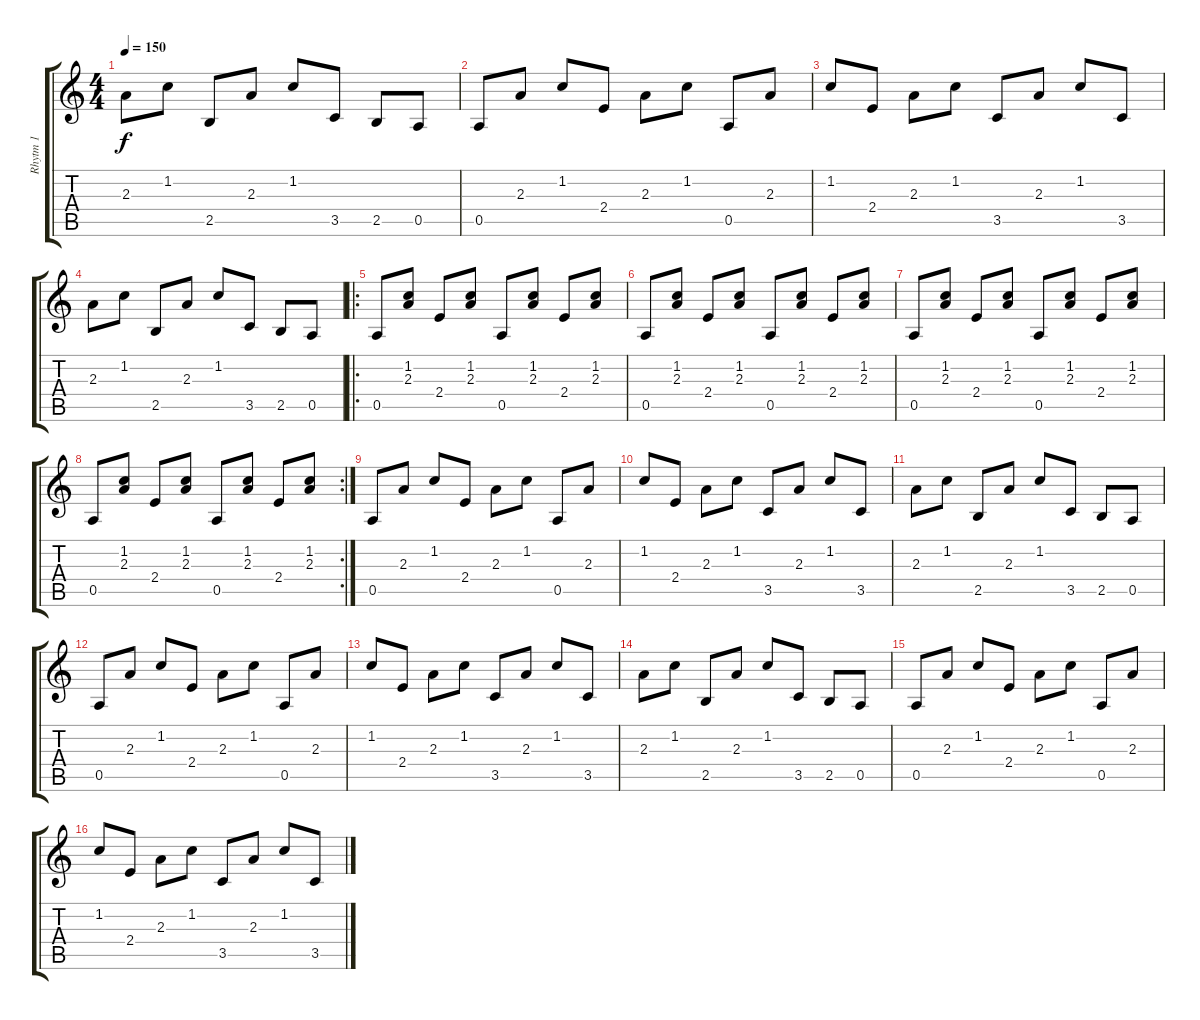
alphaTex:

\track ("Rhytm 1" "Rhytm 1") {instrument acousticguitarnylon}
\staff {score tabs}
\tuning (E4 B3 G3 D3 A2 E2) {hide}
\ts (4 4)
\tempo 150
\clef g2
\ks c
2.3.8{dy f} 1.2.8 2.5.8 2.3.8 1.2.8 3.5.8 2.5.8 0.5.8 |
0.5.8 2.3.8 1.2.8 2.4.8 2.3.8 1.2.8 0.5.8 2.3.8 |
1.2.8 2.4.8 2.3.8 1.2.8 3.5.8 2.3.8 1.2.8 3.5.8 |
2.3.8 1.2.8 2.5.8 2.3.8 1.2.8 3.5.8 2.5.8 0.5.8 |
\ro
0.5.8 (1.2 2.3).8 2.4.8 (1.2 2.3).8 0.5.8 (1.2 2.3).8 2.4.8 (1.2 2.3).8 |
0.5.8 (1.2 2.3).8 2.4.8 (1.2 2.3).8 0.5.8 (1.2 2.3).8 2.4.8 (1.2 2.3).8 |
0.5.8 (1.2 2.3).8 2.4.8 (1.2 2.3).8 0.5.8 (1.2 2.3).8 2.4.8 (1.2 2.3).8 |
\rc 2
0.5.8 (1.2 2.3).8 2.4.8 (1.2 2.3).8 0.5.8 (1.2 2.3).8 2.4.8 (1.2 2.3).8 |
0.5.8 2.3.8 1.2.8 2.4.8 2.3.8 1.2.8 0.5.8 2.3.8 |
1.2.8 2.4.8 2.3.8 1.2.8 3.5.8 2.3.8 1.2.8 3.5.8 |
2.3.8 1.2.8 2.5.8 2.3.8 1.2.8 3.5.8 2.5.8 0.5.8 |
0.5.8 2.3.8 1.2.8 2.4.8 2.3.8 1.2.8 0.5.8 2.3.8 |
1.2.8 2.4.8 2.3.8 1.2.8 3.5.8 2.3.8 1.2.8 3.5.8 |
2.3.8 1.2.8 2.5.8 2.3.8 1.2.8 3.5.8 2.5.8 0.5.8 |
0.5.8 2.3.8 1.2.8 2.4.8 2.3.8 1.2.8 0.5.8 2.3.8 |
1.2.8 2.4.8 2.3.8 1.2.8 3.5.8 2.3.8 1.2.8 3.5.8
